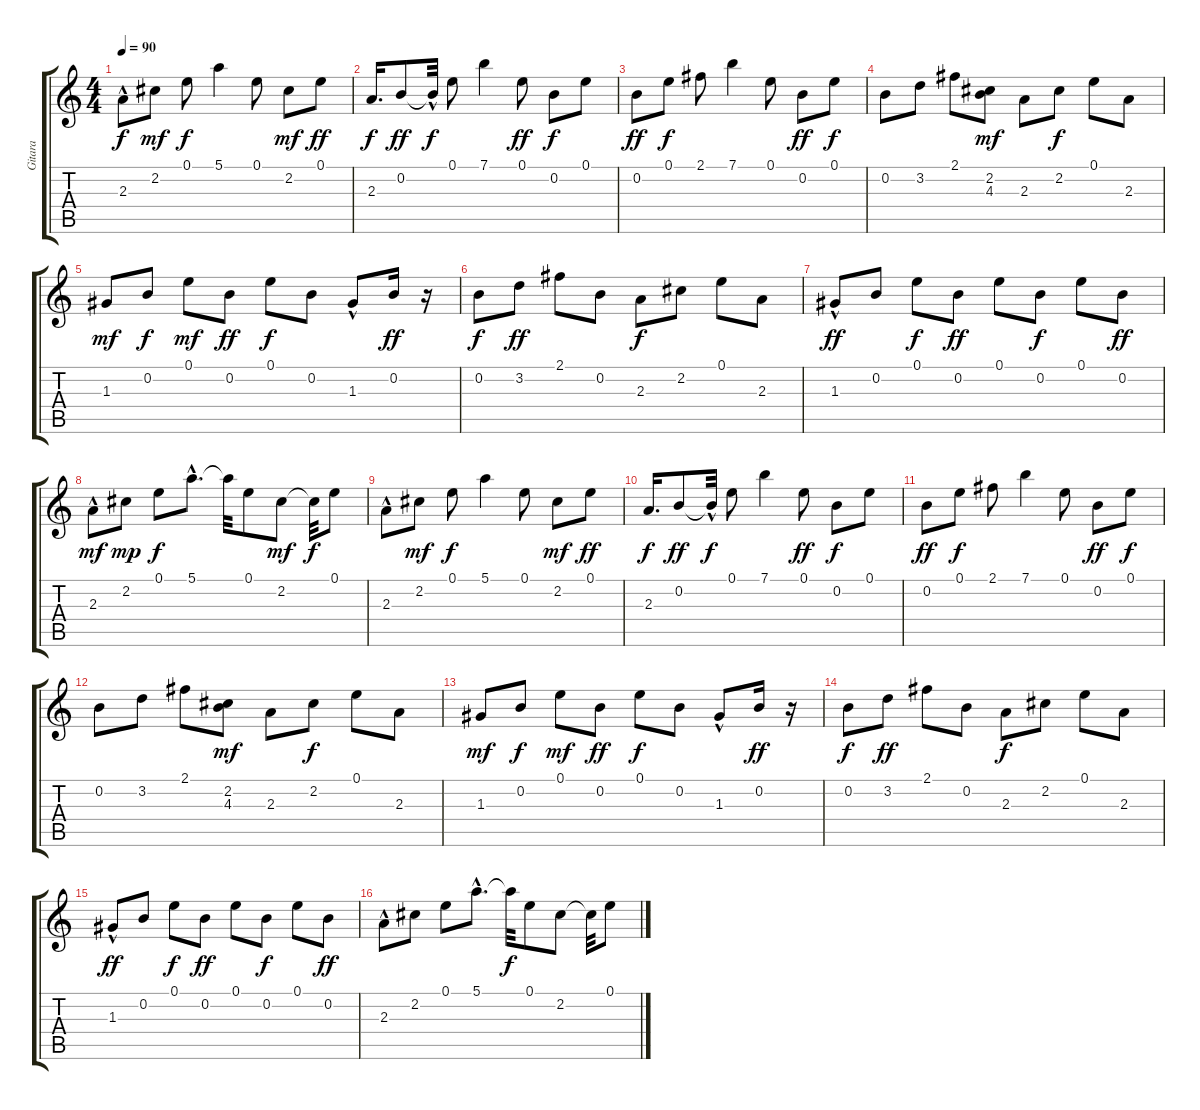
\track ("Gitara" "Gitara") {instrument electricguitarjazz}
\staff {score tabs}
\tuning (E4 B3 G3 D3 A2 E2) {hide}
\ts (4 4)
\tempo 90
\clef g2
\ks c
2.3{hac}.8{dy f} 2.2.8{dy mf} 0.1.8{dy f} 5.1.4 0.1.8 2.2.8{dy mf} 0.1.8{dy ff} |
2.3.16{d dy f} 0.2.8{dy ff} 0.2{hac t}.32{dy f} 0.1.8 7.1.4 0.1.8{dy ff} 0.2.8{dy f} 0.1.8 |
0.2.8{dy ff} 0.1.8{dy f} 2.1.8 7.1.4 0.1.8 0.2.8{dy ff} 0.1.8{dy f} |
0.2.8 3.2.8 2.1.8 (2.2 4.3).8{dy mf} 2.3.8 2.2.8{dy f} 0.1.8 2.3.8 |
1.3.8{dy mf} 0.2.8{dy f} 0.1.8{dy mf} 0.2.8{dy ff} 0.1.8{dy f} 0.2.8 1.3{hac}.8 0.2.16{dy ff} r.16 |
0.2.8{dy f} 3.2.8{dy ff} 2.1.8 0.2.8 2.3.8{dy f} 2.2.8 0.1.8 2.3.8 |
1.3{hac}.8{dy ff} 0.2.8 0.1.8{dy f} 0.2.8{dy ff} 0.1.8 0.2.8{dy f} 0.1.8 0.2.8{dy ff} |
2.3{hac}.8{dy mf} 2.2.8{dy mp} 0.1.8{dy f} 5.1{hac}.8{d} 5.1{t}.32 0.1.8 2.2.8{dy mf} 2.2{t}.32{dy f} 0.1.8 |
2.3{hac}.8 2.2.8{dy mf} 0.1.8{dy f} 5.1.4 0.1.8 2.2.8{dy mf} 0.1.8{dy ff} |
2.3.16{d dy f} 0.2.8{dy ff} 0.2{hac t}.32{dy f} 0.1.8 7.1.4 0.1.8{dy ff} 0.2.8{dy f} 0.1.8 |
0.2.8{dy ff} 0.1.8{dy f} 2.1.8 7.1.4 0.1.8 0.2.8{dy ff} 0.1.8{dy f} |
0.2.8 3.2.8 2.1.8 (2.2 4.3).8{dy mf} 2.3.8 2.2.8{dy f} 0.1.8 2.3.8 |
1.3.8{dy mf} 0.2.8{dy f} 0.1.8{dy mf} 0.2.8{dy ff} 0.1.8{dy f} 0.2.8 1.3{hac}.8 0.2.16{dy ff} r.16 |
0.2.8{dy f} 3.2.8{dy ff} 2.1.8 0.2.8 2.3.8{dy f} 2.2.8 0.1.8 2.3.8 |
1.3{hac}.8{dy ff} 0.2.8 0.1.8{dy f} 0.2.8{dy ff} 0.1.8 0.2.8{dy f} 0.1.8 0.2.8{dy ff} |
2.3{hac}.8 2.2.8 0.1.8 5.1{hac}.8{d} 5.1{t}.32{dy f} 0.1.8 2.2.8 2.2{t}.32 0.1.8
